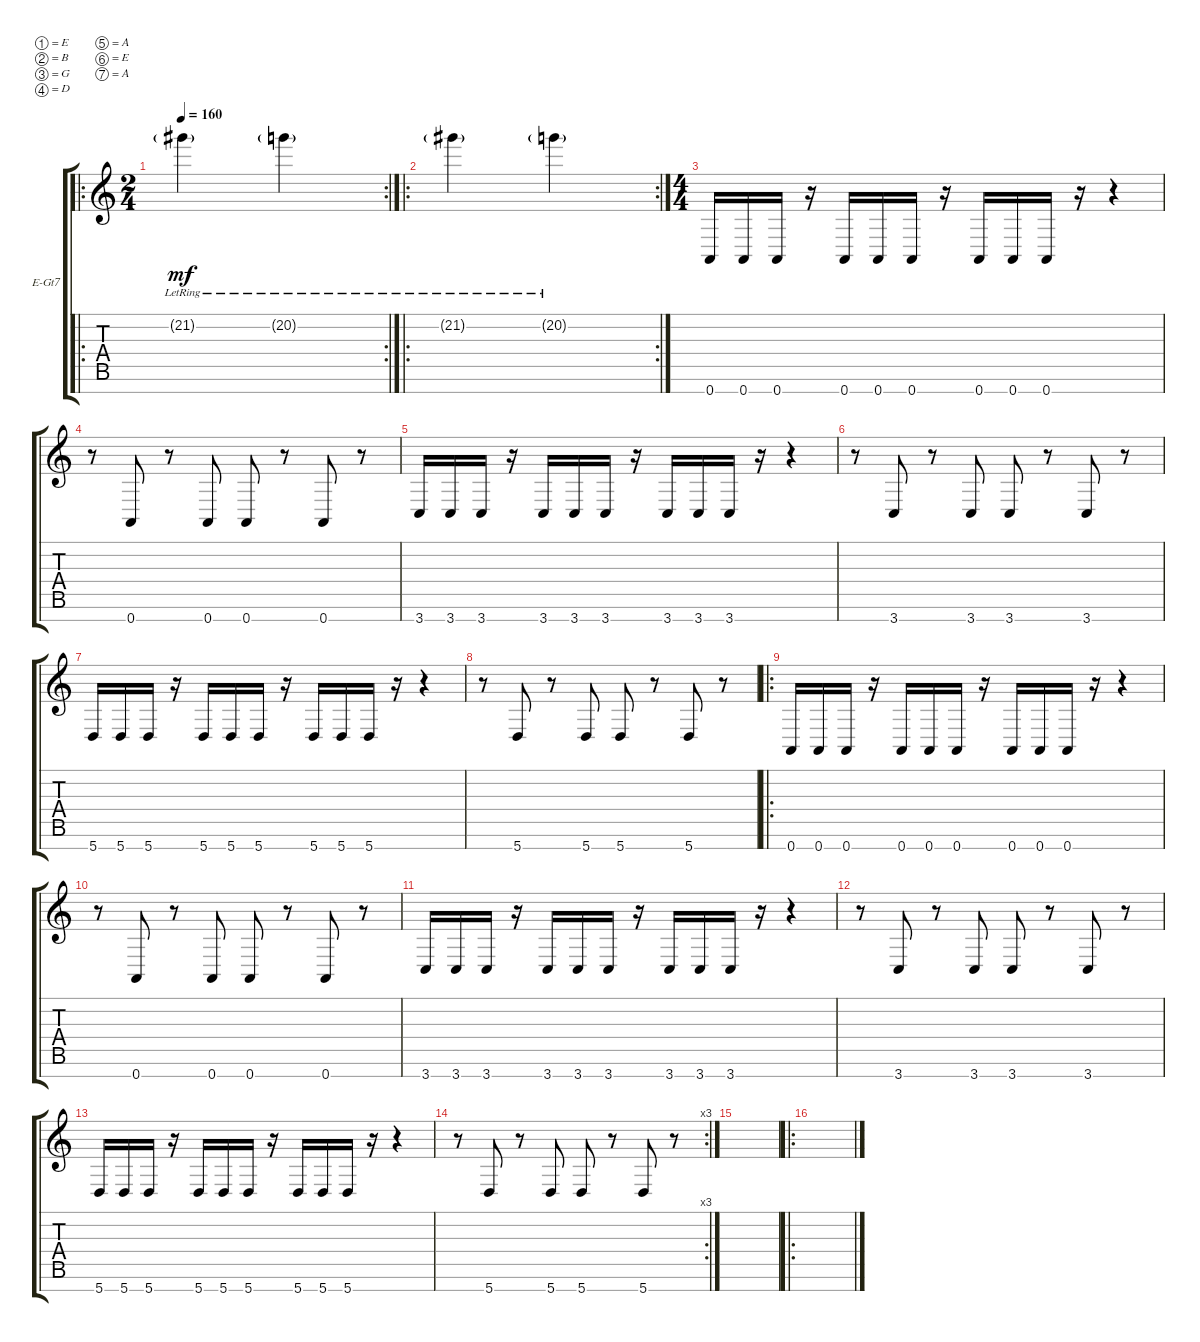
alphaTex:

\defaultSystemsLayout 4
\bracketExtendMode groupsimilarinstruments
\firstSystemTrackNameOrientation horizontal
\otherSystemsTrackNameOrientation horizontal
\track ("Electric Guitar" "E-Gt7") {instrument overdrivenguitar}
\staff {score tabs}
\tuning (E4 B3 G3 D3 A2 E2 A1)
\ro
\rc 2
\ts (2 4)
\tempo 160
\clef g2
\ks c
21.2{g lr}.4{dy mf} 20.2{g lr}.4 |
\ro
\rc 2
21.2{g lr}.4 20.2{g lr}.4 |
\ts (4 4)
0.7.16 0.7.16 0.7.16 r.16 0.7.16 0.7.16 0.7.16 r.16 0.7.16 0.7.16 0.7.16 r.16 r.4 |
r.8 0.7.8 r.8 0.7.8 0.7.8 r.8 0.7.8 r.8 |
3.7.16 3.7.16 3.7.16 r.16 3.7.16 3.7.16 3.7.16 r.16 3.7.16 3.7.16 3.7.16 r.16 r.4 |
r.8 3.7.8 r.8 3.7.8 3.7.8 r.8 3.7.8 r.8 |
5.7.16 5.7.16 5.7.16 r.16 5.7.16 5.7.16 5.7.16 r.16 5.7.16 5.7.16 5.7.16 r.16 r.4 |
r.8 5.7.8 r.8 5.7.8 5.7.8 r.8 5.7.8 r.8 |
\ro
0.7.16 0.7.16 0.7.16 r.16 0.7.16 0.7.16 0.7.16 r.16 0.7.16 0.7.16 0.7.16 r.16 r.4 |
r.8 0.7.8 r.8 0.7.8 0.7.8 r.8 0.7.8 r.8 |
3.7.16 3.7.16 3.7.16 r.16 3.7.16 3.7.16 3.7.16 r.16 3.7.16 3.7.16 3.7.16 r.16 r.4 |
r.8 3.7.8 r.8 3.7.8 3.7.8 r.8 3.7.8 r.8 |
5.7.16 5.7.16 5.7.16 r.16 5.7.16 5.7.16 5.7.16 r.16 5.7.16 5.7.16 5.7.16 r.16 r.4 |
\rc 3
r.8 5.7.8 r.8 5.7.8 5.7.8 r.8 5.7.8 r.8 |
|
\ro
